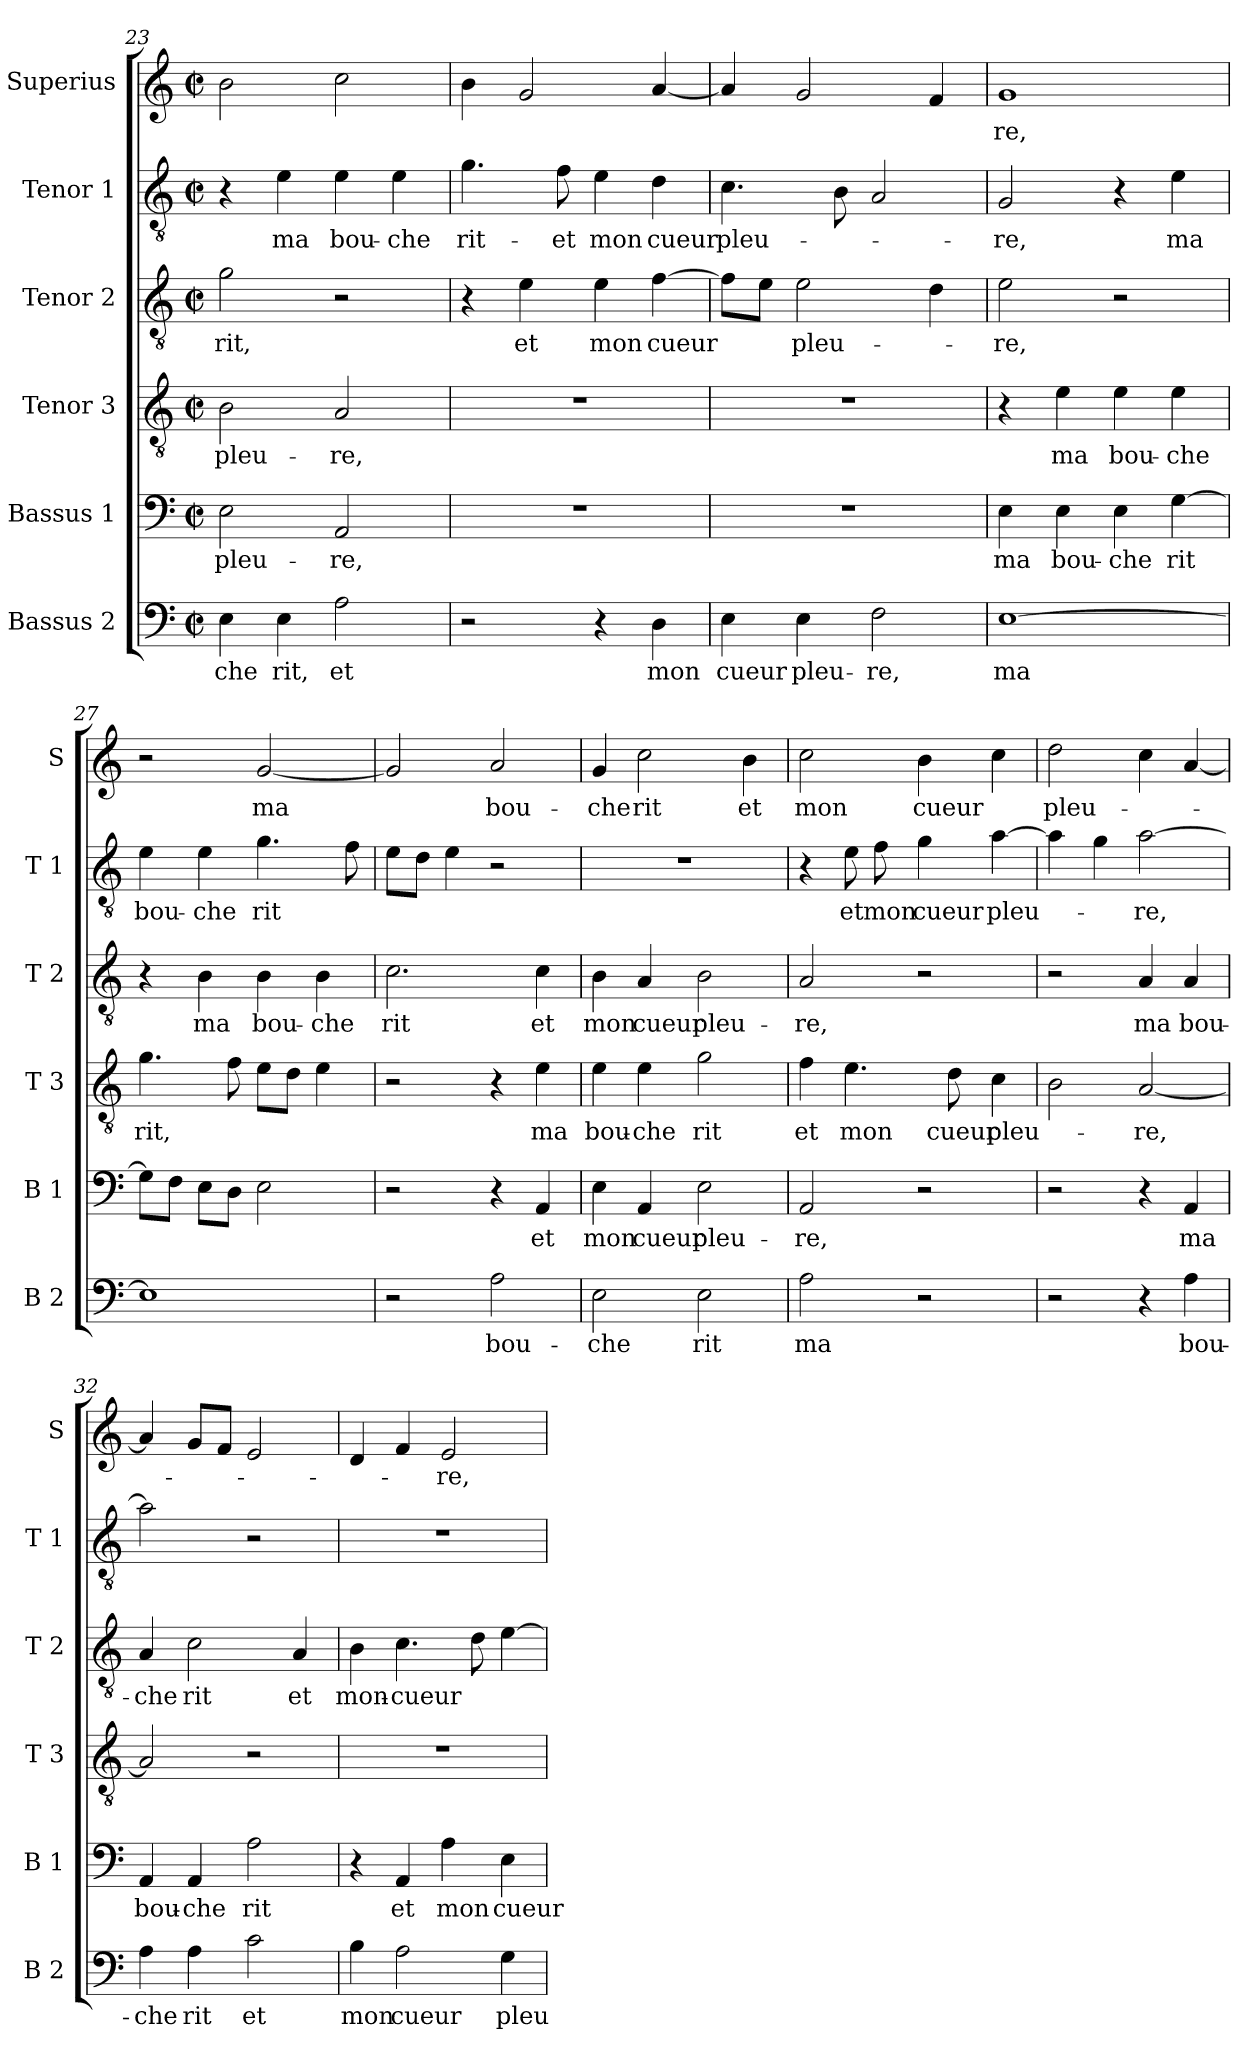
**kern	**text	**kern	**text	**kern	**text	**kern	**text	**kern	**text	**kern	**text
*part6	*part6	*part5	*part5	*part4	*part4	*part3	*part3	*part2	*part2	*part1	*part1
*staff6	*staff6	*staff5	*staff5	*staff4	*staff4	*staff3	*staff3	*staff2	*staff2	*staff1	*staff1
*I"Bassus 2	*	*I"Bassus 1	*	*I"Tenor 3	*	*I"Tenor 2	*	*I"Tenor 1	*	*I"Superius	*
*I'B 2	*	*I'B 1	*	*I'T 3	*	*I'T 2	*	*I'T 1	*	*I'S	*
*clefF4	*	*clefF4	*	*clefGv2	*	*clefGv2	*	*clefGv2	*	*clefG2	*
*k[]	*	*k[]	*	*k[]	*	*k[]	*	*k[]	*	*k[]	*
*C:	*	*C:	*	*C:	*	*C:	*	*C:	*	*C:	*
*M2/2	*	*M2/2	*	*M2/2	*	*M2/2	*	*M2/2	*	*M2/2	*
*met(c|)	*	*met(c|)	*	*met(c|)	*	*met(c|)	*	*met(c|)	*	*met(c|)	*
=23	=23	=23	=23	=23	=23	=23	=23	=23	=23	=23	=23
4E\	-che	2E\	pleu-	2B\	pleu-	2g\	rit,	4r	.	2b\	.
4E\	rit,	.	.	.	.	.	.	4e\	ma	.	.
2A\	et	2AA/	-re,	2A/	-re,	2r	.	4e\	bou-	2cc\	.
.	.	.	.	.	.	.	.	4e\	-che	.	.
!!LO:PB:g=z
=24	=24	=24	=24	=24	=24	=24	=24	=24	=24	=24	=24
2r	.	1r	.	1r	.	4r	.	4.g\	rit-	4b\	.
.	.	.	.	.	.	4e\	et	.	.	2g/	.
.	.	.	.	.	.	.	.	8f\	-et	.	.
4r	.	.	.	.	.	4e\	mon	4e\	mon	.	.
4D\	mon	.	.	.	.	[4f\	cueur	4d\	cueur	[4a/	.
=25	=25	=25	=25	=25	=25	=25	=25	=25	=25	=25	=25
4E\	cueur	1r	.	1r	.	8f\L]	.	4.c\	pleu-	4a/]	.
.	.	.	.	.	.	8e\J	.	.	.	.	.
4E\	pleu-	.	.	.	.	2e\	pleu-	.	.	2g/	.
.	.	.	.	.	.	.	.	8B\	.	.	.
2F\	-re,	.	.	.	.	.	.	2A/	.	.	.
.	.	.	.	.	.	4d\	.	.	.	4f/	.
=26	=26	=26	=26	=26	=26	=26	=26	=26	=26	=26	=26
[1E	ma	4E\	ma	4r	.	2e\	-re,	2G/	-re,	1g	-re,
.	.	4E\	bou-	4e\	ma	.	.	.	.	.	.
.	.	4E\	-che	4e\	bou-	2r	.	4r	.	.	.
.	.	[4G\	rit	4e\	-che	.	.	4e\	ma	.	.
=27	=27	=27	=27	=27	=27	=27	=27	=27	=27	=27	=27
1E]	.	8G\L]	.	4.g\	rit,	4r	.	4e\	bou-	2r	.
.	.	8F\J	.	.	.	.	.	.	.	.	.
.	.	8E\L	.	.	.	4B\	ma	4e\	-che	.	.
.	.	8D\J	.	8f\	.	.	.	.	.	.	.
.	.	2E\	.	8e\L	.	4B\	bou-	4.g\	rit	[2g/	ma
.	.	.	.	8d\J	.	.	.	.	.	.	.
.	.	.	.	4e\	.	4B\	-che	.	.	.	.
.	.	.	.	.	.	.	.	8f\	.	.	.
=28	=28	=28	=28	=28	=28	=28	=28	=28	=28	=28	=28
2r	.	2r	.	2r	.	2.c\	rit	8e\L	.	2g/]	.
.	.	.	.	.	.	.	.	8d\J	.	.	.
.	.	.	.	.	.	.	.	4e\	.	.	.
2A\	bou-	4r	.	4r	.	.	.	2r	.	2a/	bou-
.	.	4AA/	et	4e\	ma	4c\	et	.	.	.	.
=29	=29	=29	=29	=29	=29	=29	=29	=29	=29	=29	=29
2E\	-che	4E\	mon	4e\	bou-	4B\	mon	1r	.	4g/	-che
.	.	4AA/	cueur	4e\	-che	4A/	cueur	.	.	2cc\	rit
2E\	rit	2E\	pleu-	2g\	rit	2B\	pleu-	.	.	.	.
.	.	.	.	.	.	.	.	.	.	4b\	et
!!LO:LB:g=z
=30	=30	=30	=30	=30	=30	=30	=30	=30	=30	=30	=30
2A\	ma	2AA/	-re,	4f\	et	2A/	-re,	4r	.	2cc\	mon
.	.	.	.	4.e\	mon	.	.	8e\	et	.	.
.	.	.	.	.	.	.	.	8f\	mon	.	.
2r	.	2r	.	.	.	2r	.	4g\	cueur	4b\	cueur
.	.	.	.	8d\	cueur	.	.	.	.	.	.
.	.	.	.	4c\	pleu-	.	.	[4a\	pleu-	4cc\	.
=31	=31	=31	=31	=31	=31	=31	=31	=31	=31	=31	=31
2r	.	2r	.	2B\	.	2r	.	4a\]	.	2dd\	pleu-
.	.	.	.	.	.	.	.	4g\	.	.	.
4r	.	4r	.	[2A/	-re,	4A/	ma	[2a\	-re,	4cc\	.
4A\	bou-	4AA/	ma	.	.	4A/	bou-	.	.	[4a/	.
=32	=32	=32	=32	=32	=32	=32	=32	=32	=32	=32	=32
4A\	-che	4AA/	bou-	2A/]	.	4A/	-che	2a\]	.	4a/]	.
4A\	rit	4AA/	-che	.	.	2c\	rit	.	.	8g/L	.
.	.	.	.	.	.	.	.	.	.	8f/J	.
2c\	et	2A\	rit	2r	.	.	.	2r	.	2e/	.
.	.	.	.	.	.	4A/	et	.	.	.	.
=33	=33	=33	=33	=33	=33	=33	=33	=33	=33	=33	=33
4B\	mon	4r	.	1r	.	4B\	mon-	1r	.	4d/	.
2A\	cueur	4AA/	et	.	.	4.c\	-cueur	.	.	4f/	.
.	.	4A\	mon	.	.	.	.	.	.	2e/	-re,
.	.	.	.	.	.	8d\	.	.	.	.	.
4G\	pleu-	4E\	cueur	.	.	[4e\	.	.	.	.	.
=	=	=	=	=	=	=	=	=	=	=	=
*-	*-	*-	*-	*-	*-	*-	*-	*-	*-	*-	*-
